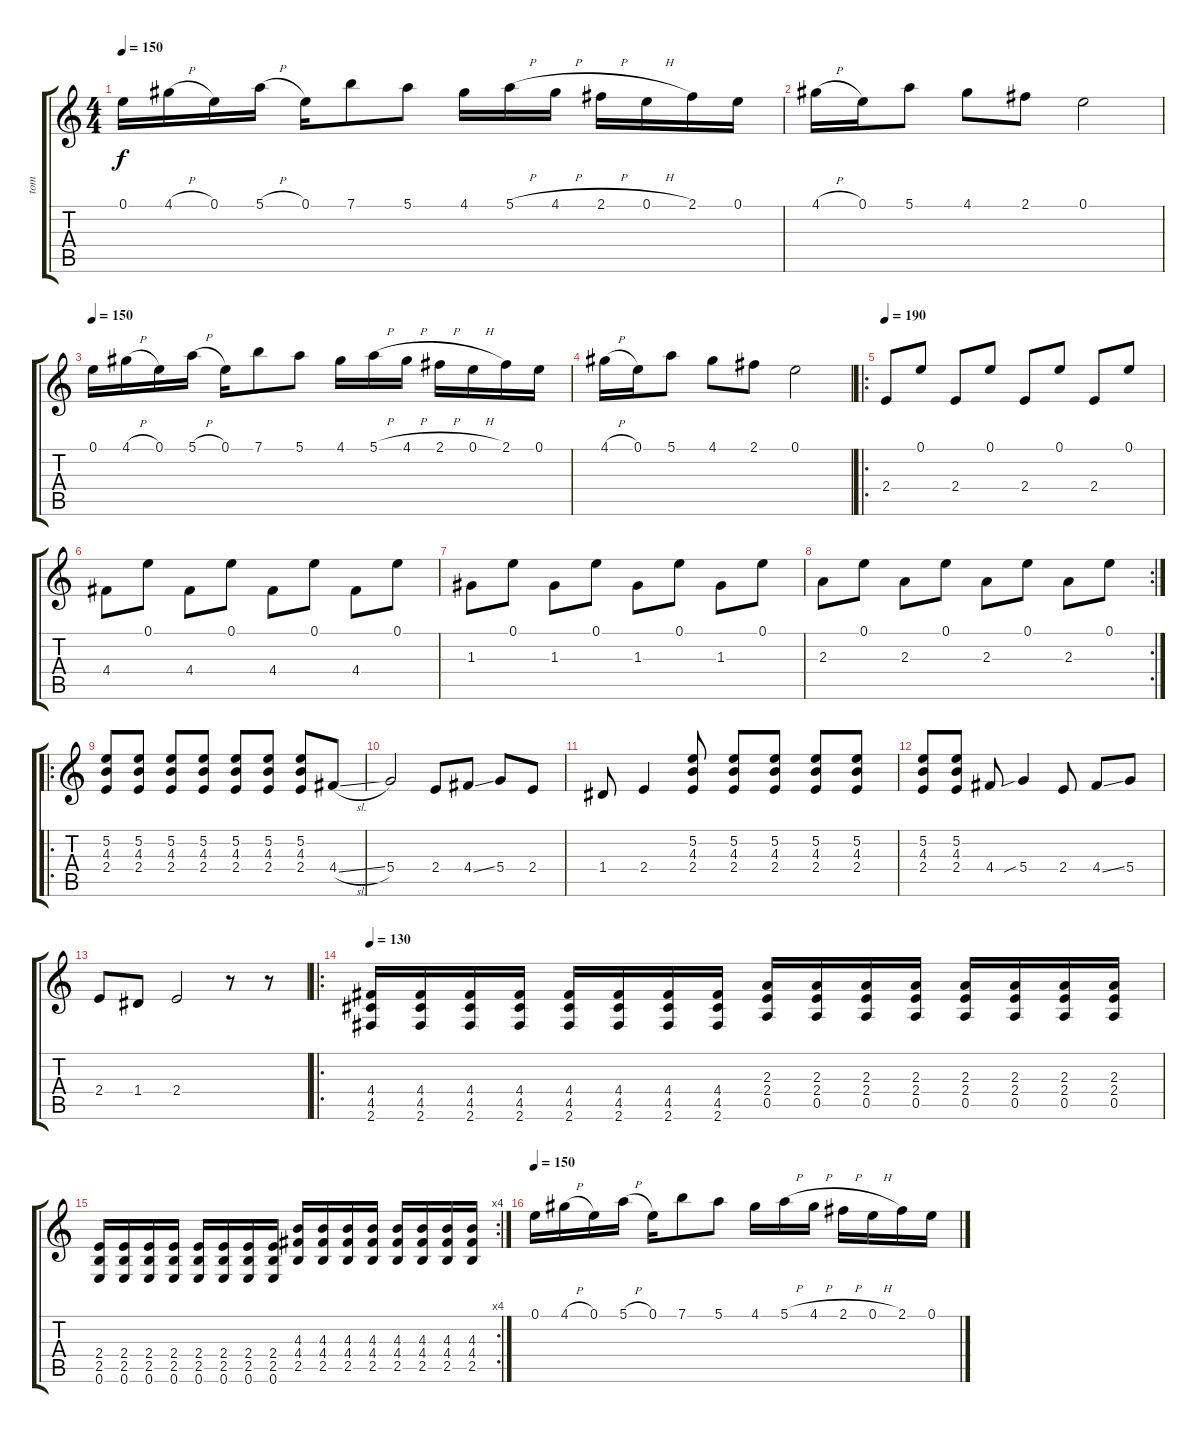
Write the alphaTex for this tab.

\track ("tom" "tom") {instrument distortionguitar}
\staff {score tabs}
\tuning (E4 B3 G3 D3 A2 E2) {hide}
\ts (4 4)
\tempo 150
\clef g2
\ks c
0.1.16{dy f} 4.1{h}.16 0.1.16 5.1{h}.16 0.1.16 7.1.8 5.1.8 4.1.16 5.1{h}.16 4.1{h}.16 2.1{h}.16 0.1{h}.16 2.1.16 0.1.16 |
4.1{h}.16 0.1.16 5.1.8 4.1.8 2.1.8 0.1.2 |
\tempo 150
0.1.16 4.1{h}.16 0.1.16 5.1{h}.16 0.1.16 7.1.8 5.1.8 4.1.16 5.1{h}.16 4.1{h}.16 2.1{h}.16 0.1{h}.16 2.1.16 0.1.16 |
4.1{h}.16 0.1.16 5.1.8 4.1.8 2.1.8 0.1.2 |
\ro
\tempo 190
2.4.8{volume 16} 0.1.8 2.4.8 0.1.8 2.4.8 0.1.8 2.4.8 0.1.8 |
4.4.8 0.1.8 4.4.8 0.1.8 4.4.8 0.1.8 4.4.8 0.1.8 |
1.3.8 0.1.8 1.3.8 0.1.8 1.3.8 0.1.8 1.3.8 0.1.8 |
\rc 2
2.3.8 0.1.8 2.3.8 0.1.8 2.3.8 0.1.8 2.3.8 0.1.8 |
\ro
(5.2 4.3 2.4).8 (5.2 4.3 2.4).8 (5.2 4.3 2.4).8 (5.2 4.3 2.4).8 (5.2 4.3 2.4).8 (5.2 4.3 2.4).8 (5.2 4.3 2.4).8 4.4{sl}.8 |
5.4.2 2.4.8 4.4{ss}.8 5.4.8 2.4.8 |
1.4.8 2.4.4 (5.2 4.3 2.4).8 (5.2 4.3 2.4).8 (5.2 4.3 2.4).8 (5.2 4.3 2.4).8 (5.2 4.3 2.4).8 |
(5.2 4.3 2.4).8 (5.2 4.3 2.4).8 4.4.8 5.4{sib}.4 2.4.8 4.4{ss}.8 5.4.8 |
2.4.8 1.4.8 2.4.2 r.8 r.8 |
\ro
\tempo 130
(4.4 4.5 2.6).16 (4.4 4.5 2.6).16 (4.4 4.5 2.6).16 (4.4 4.5 2.6).16 (4.4 4.5 2.6).16 (4.4 4.5 2.6).16 (4.4 4.5 2.6).16 (4.4 4.5 2.6).16 (2.3 2.4 0.5).16 (2.3 2.4 0.5).16 (2.3 2.4 0.5).16 (2.3 2.4 0.5).16 (2.3 2.4 0.5).16 (2.3 2.4 0.5).16 (2.3 2.4 0.5).16 (2.3 2.4 0.5).16 |
\rc 4
(2.4 2.5 0.6).16 (2.4 2.5 0.6).16 (2.4 2.5 0.6).16 (2.4 2.5 0.6).16 (2.4 2.5 0.6).16 (2.4 2.5 0.6).16 (2.4 2.5 0.6).16 (2.4 2.5 0.6).16 (4.3 4.4 2.5).16 (4.3 4.4 2.5).16 (4.3 4.4 2.5).16 (4.3 4.4 2.5).16 (4.3 4.4 2.5).16 (4.3 4.4 2.5).16 (4.3 4.4 2.5).16 (4.3 4.4 2.5).16 |
\tempo 150
0.1.16{volume 16} 4.1{h}.16 0.1.16 5.1{h}.16 0.1.16 7.1.8 5.1.8 4.1.16 5.1{h}.16 4.1{h}.16 2.1{h}.16 0.1{h}.16 2.1.16 0.1.16
